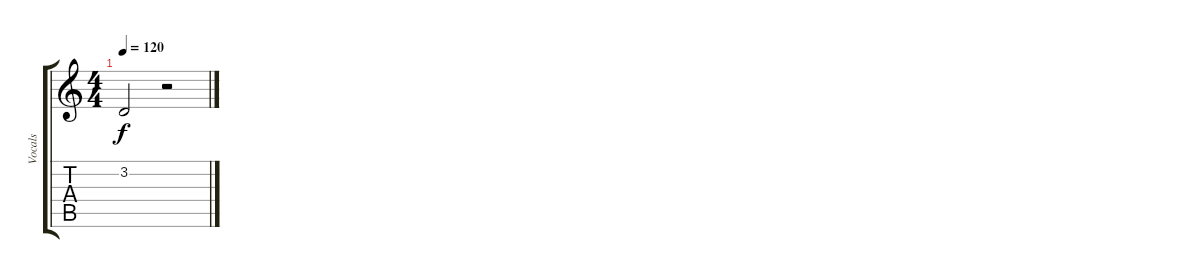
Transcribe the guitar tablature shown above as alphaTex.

\track ("Vocals" "Vocals") {instrument lead2sawtooth}
\staff {score tabs}
\tuning (E4 B3 G3 D3 A2 E2) {hide}
\ts (4 4)
\tempo 120
\clef g2
\ks c
3.2{t}.2{dy f} r.2
